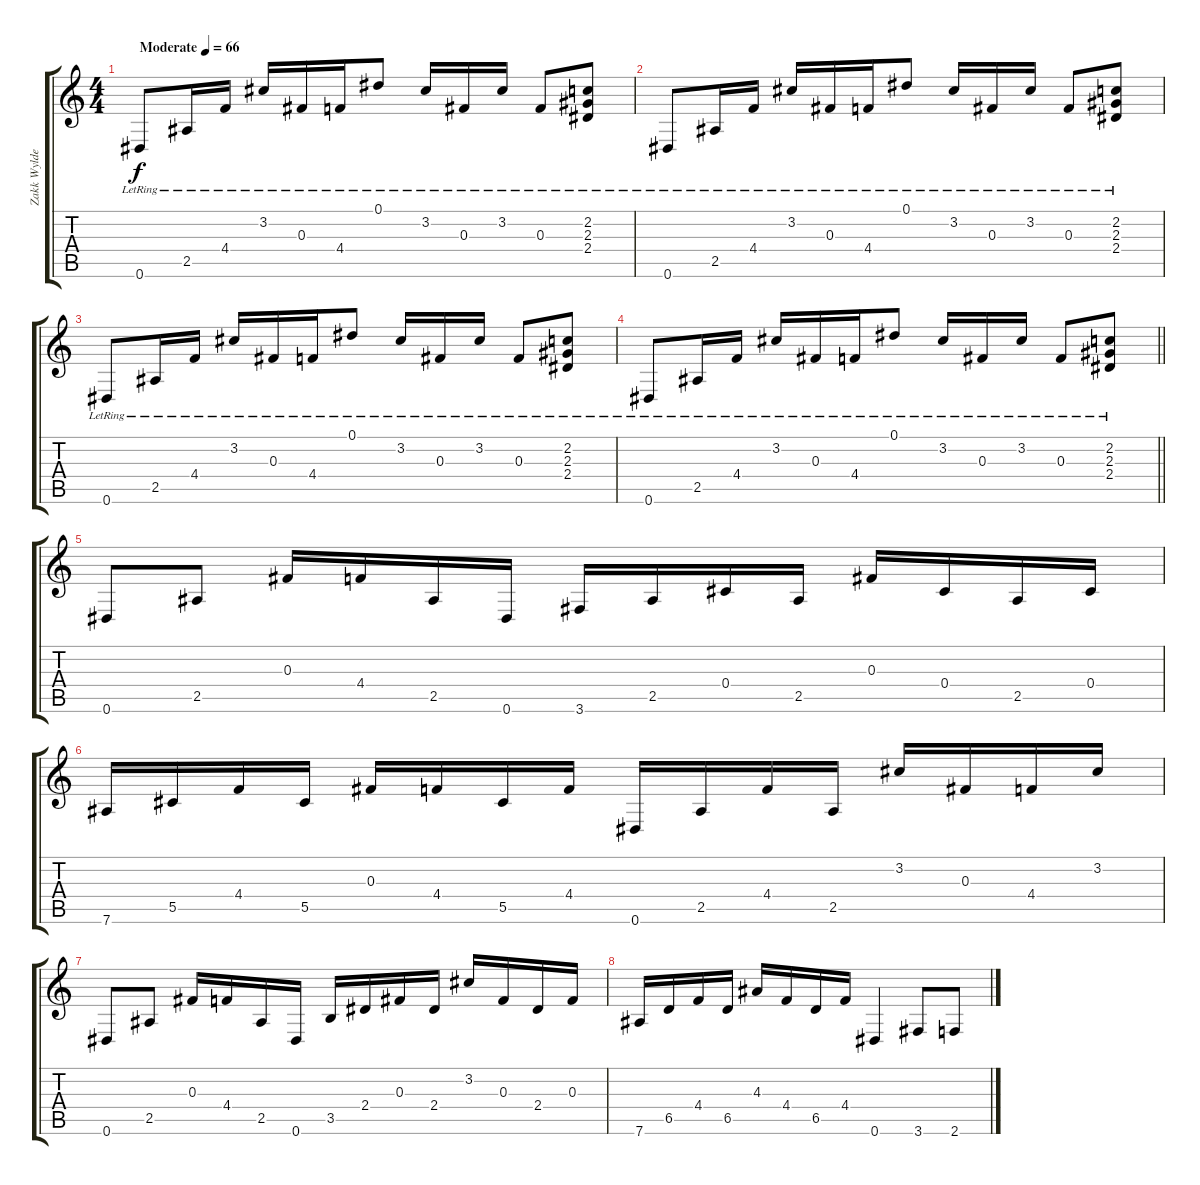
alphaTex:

\track ("Zakk Wylde" "Zakk Wylde") {instrument acousticguitarsteel}
\staff {score tabs}
\tuning (Eb4 Bb3 Gb3 Db3 Ab2 Eb2) {hide}
\ts (4 4)
\tempo (66 "Moderate")
\clef g2
\ks c
0.6{lr}.8{dy f instrument acousticguitarsteel beam Up} 2.5{lr}.16{beam Up} 4.4{lr}.16{beam Up} 3.2{lr}.16 0.3{lr}.16 4.4{lr}.16 0.1{lr}.8 3.2{lr}.16 0.3{lr}.16 3.2{lr}.16 0.3{lr}.8 (2.2{lr} 2.3{lr} 2.4{lr}).8 |
0.6{lr}.8 2.5{lr}.16 4.4{lr}.16 3.2{lr}.16 0.3{lr}.16 4.4{lr}.16 0.1{lr}.8 3.2{lr}.16 0.3{lr}.16 3.2{lr}.16 0.3{lr}.8 (2.2{lr} 2.3{lr} 2.4{lr}).8 |
0.6{lr}.8 2.5{lr}.16 4.4{lr}.16 3.2{lr}.16 0.3{lr}.16 4.4{lr}.16 0.1{lr}.8 3.2{lr}.16 0.3{lr}.16 3.2{lr}.16 0.3{lr}.8 (2.2{lr} 2.3{lr} 2.4{lr}).8 |
\barLineRight lightlight
0.6{lr}.8 2.5{lr}.16 4.4{lr}.16 3.2{lr}.16 0.3{lr}.16 4.4{lr}.16 0.1{lr}.8 3.2{lr}.16 0.3{lr}.16 3.2{lr}.16 0.3{lr}.8 (2.2{lr} 2.3{lr} 2.4{lr}).8 |
0.6.8 2.5.8 0.3.16 4.4.16 2.5.16 0.6.16 3.6.16 2.5.16 0.4.16 2.5.16 0.3.16 0.4.16 2.5.16 0.4.16 |
7.6.16 5.5.16 4.4.16 5.5.16 0.3.16 4.4.16 5.5.16 4.4.16 0.6.16 2.5.16 4.4.16 2.5.16 3.2.16 0.3.16 4.4.16 3.2.16 |
0.6.8 2.5.8 0.3.16 4.4.16 2.5.16 0.6.16 3.5.16 2.4.16 0.3.16 2.4.16 3.2.16 0.3.16 2.4.16 0.3.16 |
7.6.16 6.5.16 4.4.16 6.5.16 4.3.16 4.4.16 6.5.16 4.4.16 0.6.4 3.6.8 2.6.8
